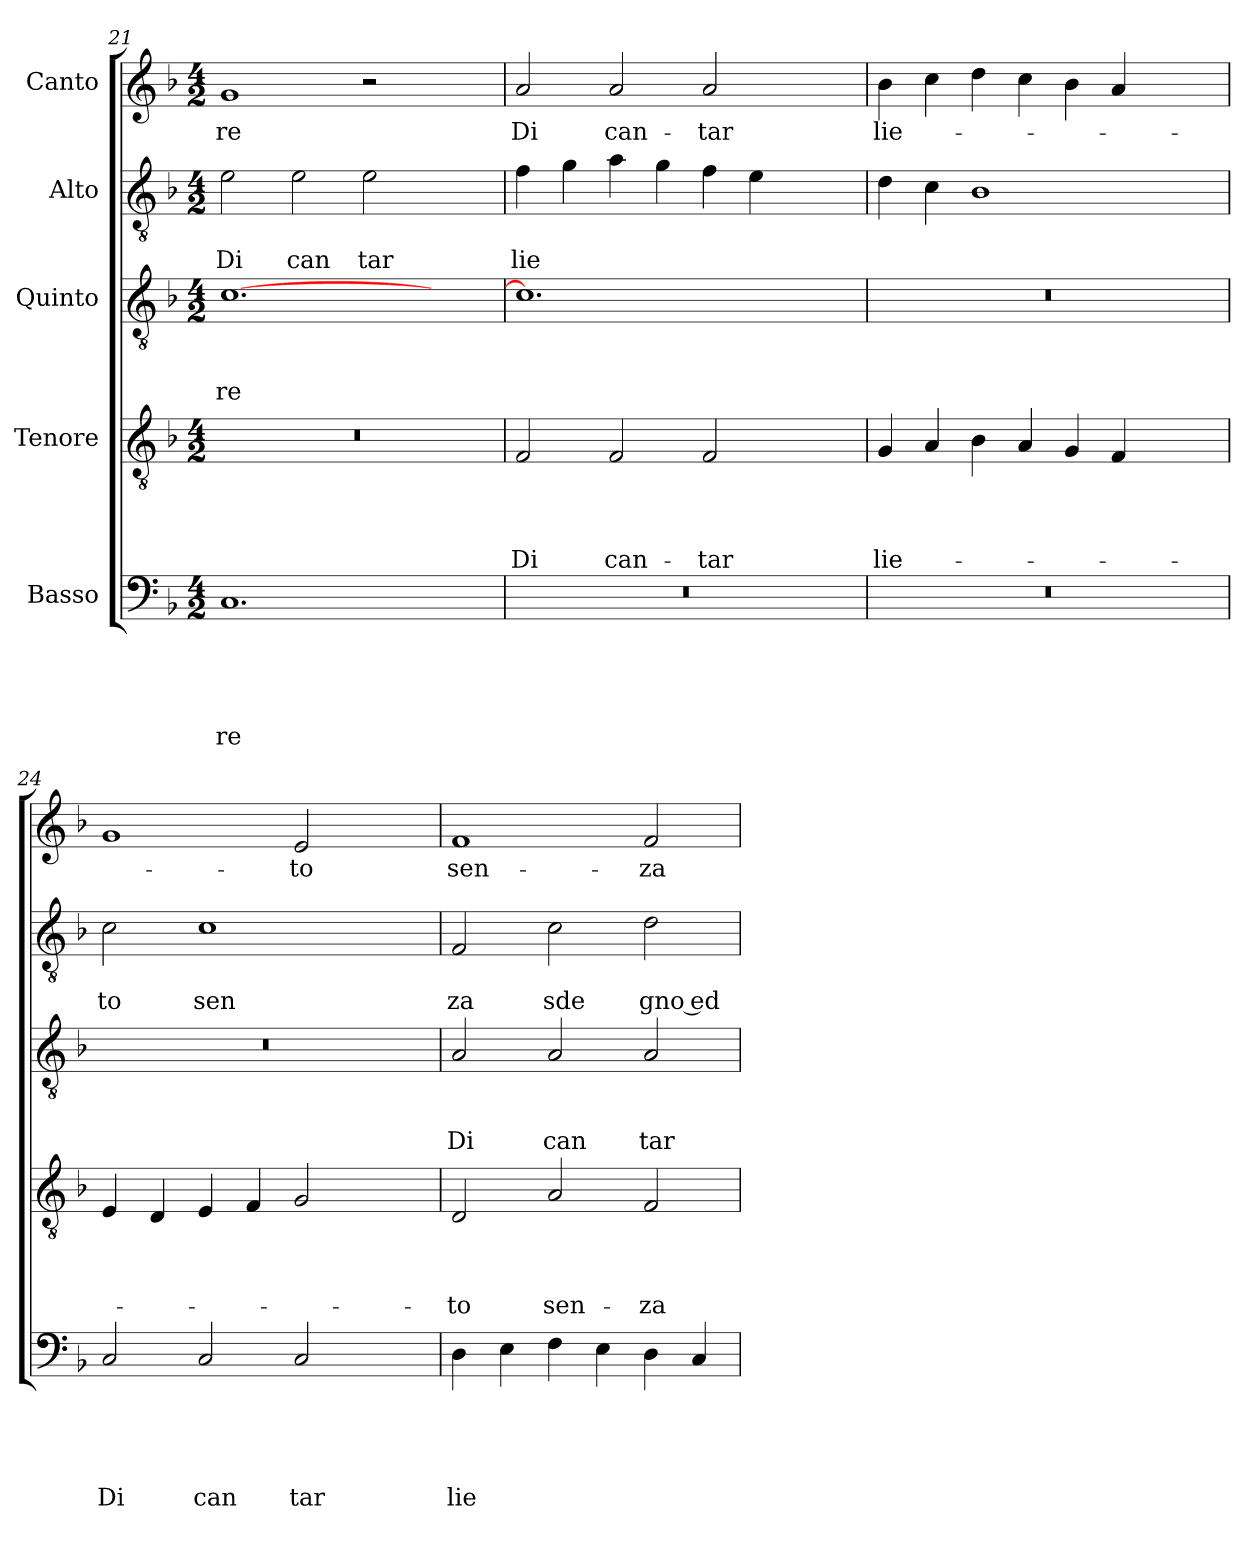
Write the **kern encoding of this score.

**kern	**text	**text	**text	**text	**text	**kern	**text	**text	**text	**text	**kern	**text	**text	**text	**kern	**text	**text	**kern	**text
*part5	*part5	*part5	*part5	*part5	*part5	*part4	*part4	*part4	*part4	*part4	*part3	*part3	*part3	*part3	*part2	*part2	*part2	*part1	*part1
*staff5	*staff5	*staff5	*staff5	*staff5	*staff5	*staff4	*staff4	*staff4	*staff4	*staff4	*staff3	*staff3	*staff3	*staff3	*staff2	*staff2	*staff2	*staff1	*staff1
*I"Basso	*	*	*	*	*	*I"Tenore	*	*	*	*	*I"Quinto	*	*	*	*I"Alto	*	*	*I"Canto	*
*clefF4	*	*	*	*	*	*clefGv2	*	*	*	*	*clefGv2	*	*	*	*clefGv2	*	*	*clefG2	*
*ITrd-3c-5	*	*	*	*	*	*	*	*	*	*	*ITrd-3c-5	*	*	*	*ITrd-3c-5	*	*	*ITrd-3c-5	*
*k[b-e-]	*	*	*	*	*	*k[b-]	*	*	*	*	*k[b-e-]	*	*	*	*k[b-e-]	*	*	*k[b-e-]	*
*B-:	*	*	*	*	*	*F:	*	*	*	*	*B-:	*	*	*	*B-:	*	*	*B-:	*
*M4/2	*	*	*	*	*	*M4/2	*	*	*	*	*M4/2	*	*	*	*M4/2	*	*	*M4/2	*
=21	=21	=21	=21	=21	=21	=21	=21	=21	=21	=21	=21	=21	=21	=21	=21	=21	=21	=21	=21
!	!	!	!	!	!LO:LY:b	!LO:N:vis=1	!	!	!	!	!	!	!	!LO:LY:b	!	!	!LO:LY:b	!	!LO:LY:b
1.F	.	.	.	.	re	0r	.	.	.	.	[>1.f	.	.	re	2a\	.	Di	1cc	-re
!	!	!	!	!	!	!	!	!	!	!	!	!	!	!	!	!	!LO:LY:b	!	!
.	.	.	.	.	.	.	.	.	.	.	.	.	.	.	2a\	.	can	.	.
!	!	!	!	!	!	!	!	!	!	!	!	!	!	!	!	!	!LO:LY:b	!	!
.	.	.	.	.	.	.	.	.	.	.	.	.	.	.	2a\	.	tar	2r	.
2ryy	.	.	.	.	.	.	.	.	.	.	2ryy	.	.	.	2ryy	.	.	2ryy	.
=22	=22	=22	=22	=22	=22	=22	=22	=22	=22	=22	=22	=22	=22	=22	=22	=22	=22	=22	=22
!LO:N:vis=1	!	!	!	!	!	!	!	!	!	!LO:LY:b	!	!	!	!	!	!	!LO:LY:b	!	!LO:LY:b
0r	.	.	.	.	.	2F/	.	.	.	Di	1.f]	.	.	.	4b-\	.	lie	2dd/	Di
.	.	.	.	.	.	.	.	.	.	.	.	.	.	.	4cc\	.	.	.	.
!	!	!	!	!	!	!	!	!	!	!LO:LY:b	!	!	!	!	!	!	!	!	!LO:LY:b
.	.	.	.	.	.	2F/	.	.	.	can-	.	.	.	.	4dd\	.	.	2dd/	can-
.	.	.	.	.	.	.	.	.	.	.	.	.	.	.	4cc\	.	.	.	.
!	!	!	!	!	!	!	!	!	!	!LO:LY:b	!	!	!	!	!	!	!	!	!LO:LY:b
.	.	.	.	.	.	2F/	.	.	.	-tar	.	.	.	.	4b-\	.	.	2dd/	-tar
.	.	.	.	.	.	.	.	.	.	.	.	.	.	.	4a\	.	.	.	.
.	.	.	.	.	.	2ryy	.	.	.	.	2ryy	.	.	.	2ryy	.	.	2ryy	.
=23	=23	=23	=23	=23	=23	=23	=23	=23	=23	=23	=23	=23	=23	=23	=23	=23	=23	=23	=23
!LO:N:vis=1	!	!	!	!	!	!	!	!	!	!LO:LY:b	!LO:N:vis=1	!	!	!	!	!	!	!	!LO:LY:b
0r	.	.	.	.	.	4G/	.	.	.	lie-	0r	.	.	.	4g\	.	.	4ee-\	lie-
.	.	.	.	.	.	4A/	.	.	.	.	.	.	.	.	4f\	.	.	4ff\	.
.	.	.	.	.	.	4B-\	.	.	.	.	.	.	.	.	1e-	.	.	4gg\	.
.	.	.	.	.	.	4A/	.	.	.	.	.	.	.	.	.	.	.	4ff\	.
.	.	.	.	.	.	4G/	.	.	.	.	.	.	.	.	.	.	.	4ee-\	.
.	.	.	.	.	.	4F/	.	.	.	.	.	.	.	.	.	.	.	4dd/	.
.	.	.	.	.	.	2ryy	.	.	.	.	.	.	.	.	2ryy	.	.	2ryy	.
=24	=24	=24	=24	=24	=24	=24	=24	=24	=24	=24	=24	=24	=24	=24	=24	=24	=24	=24	=24
!	!	!	!	!	!LO:LY:b	!	!	!	!	!	!LO:N:vis=1	!	!	!	!	!	!LO:LY:b	!	!
2F/	.	.	.	.	Di	4E/	.	.	.	.	0r	.	.	.	2f\	.	to	1cc	.
.	.	.	.	.	.	4D/	.	.	.	.	.	.	.	.	.	.	.	.	.
!	!	!	!	!	!LO:LY:b	!	!	!	!	!	!	!	!	!	!	!	!LO:LY:b	!	!
2F/	.	.	.	.	can	4E/	.	.	.	.	.	.	.	.	1f	.	sen	.	.
.	.	.	.	.	.	4F/	.	.	.	.	.	.	.	.	.	.	.	.	.
!	!	!	!	!	!LO:LY:b	!	!	!	!	!	!	!	!	!	!	!	!	!	!LO:LY:b
2F/	.	.	.	.	tar	2G/	.	.	.	.	.	.	.	.	.	.	.	2a/	-to
2ryy	.	.	.	.	.	2ryy	.	.	.	.	.	.	.	.	2ryy	.	.	2ryy	.
=25	=25	=25	=25	=25	=25	=25	=25	=25	=25	=25	=25	=25	=25	=25	=25	=25	=25	=25	=25
!	!	!	!	!	!LO:LY:b	!	!	!	!	!LO:LY:b	!	!	!	!LO:LY:b	!	!	!LO:LY:b	!	!LO:LY:b
4G\	.	.	.	.	lie	2D/	.	.	.	-to	2d/	.	.	Di	2B-/	.	za	1b-	sen-
4A\	.	.	.	.	.	.	.	.	.	.	.	.	.	.	.	.	.	.	.
!	!	!	!	!	!	!	!	!	!	!LO:LY:b	!	!	!	!LO:LY:b	!	!	!LO:LY:b	!	!
4B-\	.	.	.	.	.	2A/	.	.	.	sen-	2d/	.	.	can	2f\	.	sde	.	.
4A\	.	.	.	.	.	.	.	.	.	.	.	.	.	.	.	.	.	.	.
!	!	!	!	!	!	!	!	!	!	!LO:LY:b	!	!	!	!LO:LY:b	!	!	!LO:LY:b:rj	!	!LO:LY:b
4G\	.	.	.	.	.	2F/	.	.	.	-za	2d/	.	.	tar	2g\	.	gno ed	2b-/	-za
4F/	.	.	.	.	.	.	.	.	.	.	.	.	.	.	.	.	.	.	.
=	=	=	=	=	=	=	=	=	=	=	=	=	=	=	=	=	=	=	=
*-	*-	*-	*-	*-	*-	*-	*-	*-	*-	*-	*-	*-	*-	*-	*-	*-	*-	*-	*-
